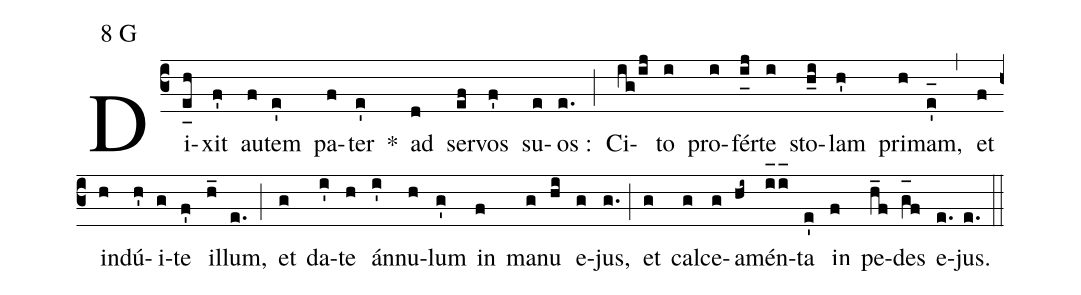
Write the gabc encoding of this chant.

mode:8 G;
%%
(c3) Di(e_[uh:l]h)xit(f') au(f)tem(e') pa(f)ter(e') *() ad(d) ser(ef)vos(f') su(e)os :(e.) (;) Ci(ig/ij)to(i) pro(i)fér(i_[uh:l]j)te(i) sto(h_i)lam(h') pri(h)mam,(e'_[oh:h]) (,) et(f) in(h)dú(h')i(g)te(f') il(h_)lum,(e.) (;) et(g) da(i')te(h) án(i')nu(h)lum(g') in(f) ma(g)nu(hi) e(g)jus,(g.) (;) et(g) cal(g)ce(g)a(hi~)mén(i_2[oh:h]i_[oh:h])ta(e') in(f) pe(h_f)des(g_[oh:h]f) e(e.)jus.(e.) (::)
